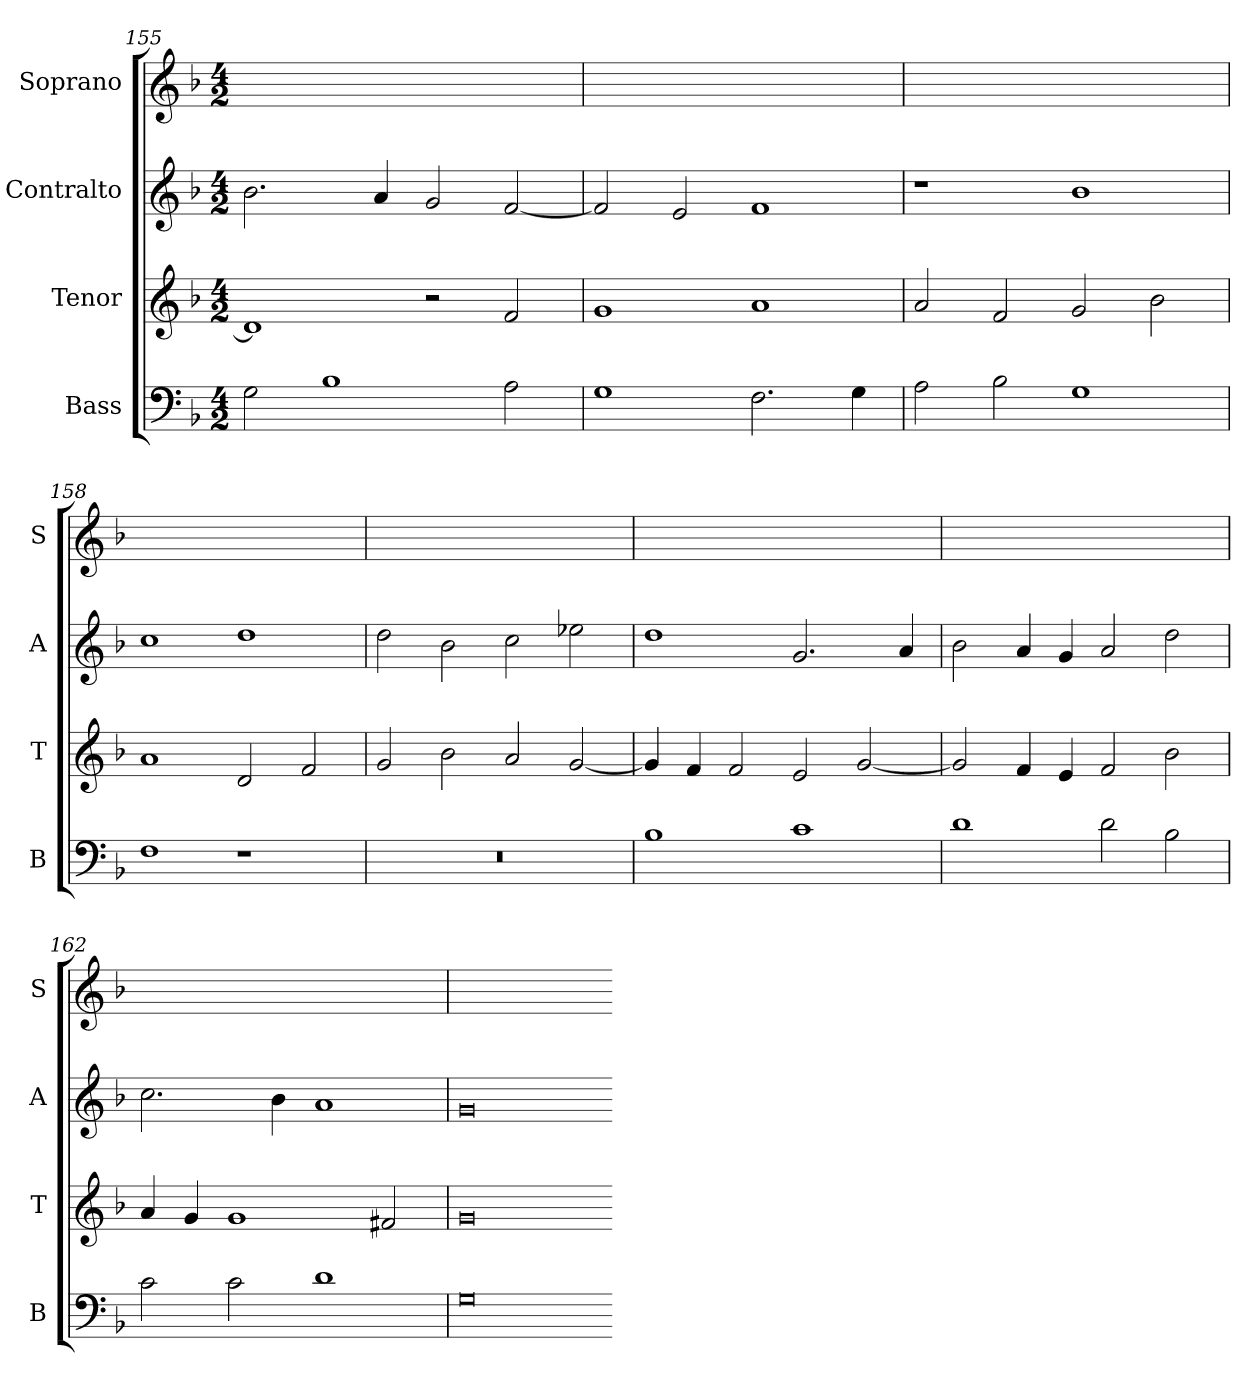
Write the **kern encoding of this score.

**kern	**kern	**kern	**kern
*part4	*part3	*part2	*part1
*staff4	*staff3	*staff2	*staff1
*I"Bass	*I"Tenor	*I"Contralto	*I"Soprano
*I'B	*I'T	*I'A	*I'S
*clefF4	*clefG2	*clefG2	*clefG2
*k[b-]	*k[b-]	*k[b-]	*k[b-]
*G:dor	*G:dor	*G:dor	*G:dor
*M4/2	*M4/2	*M4/2	*M4/2
=155	=155	=155	=155
2G	1d]	2.b-	0ryy
1B-	.	.	.
.	.	4a	.
.	2r	2g	.
2A	2f	[2f	.
=156	=156	=156	=156
1G	1g	2f]	0ryy
.	.	2e	.
2.F	1a	1f	.
4G	.	.	.
=157	=157	=157	=157
2A	2a	1r	0ryy
2B-	2f	.	.
1G	2g	1b-	.
.	2b-	.	.
=158	=158	=158	=158
1F	1a	1cc	0ryy
1r	2d	1dd	.
.	2f	.	.
=159	=159	=159	=159
0r	2g	2dd	0ryy
.	2b-	2b-	.
.	2a	2cc	.
.	[2g	2ee-X	.
=160	=160	=160	=160
1B-	4g]	1dd	0ryy
.	4f	.	.
.	2f	.	.
1c	2e	2.g	.
.	[2g	.	.
.	.	4a	.
=161	=161	=161	=161
1d	2g]	2b-	0ryy
.	4f	4a	.
.	4e	4g	.
2d	2f	2a	.
2B-	2b-	2dd	.
=162	=162	=162	=162
2c	4a	2.cc	0ryy
.	4g	.	.
2c	1g	.	.
.	.	4b-	.
1d	.	1a	.
.	2f#X	.	.
=163	=163	=163	=163
0G	0g	0g	0ryy
=-	=-	=-	=-
*-	*-	*-	*-
